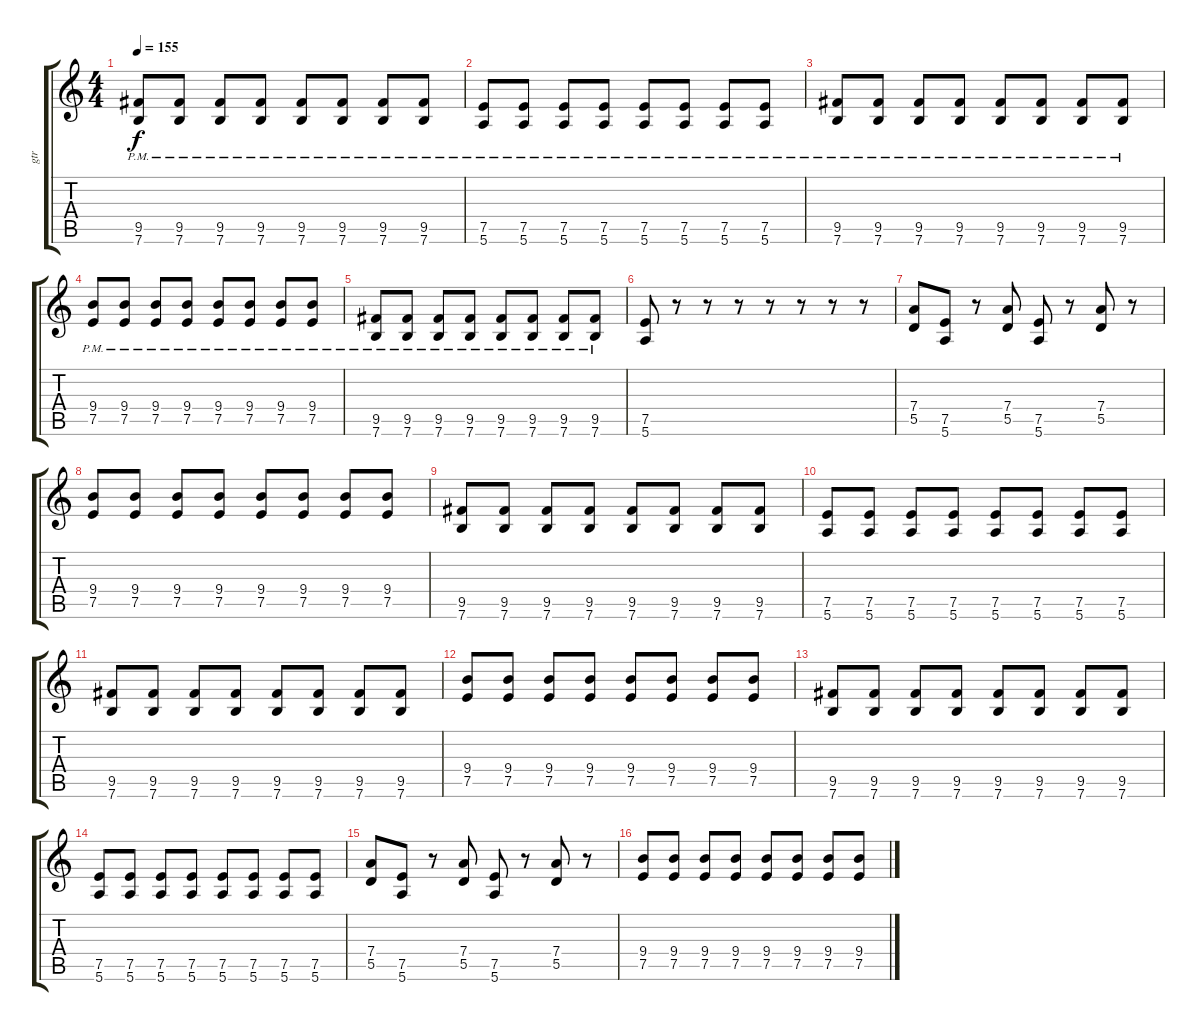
\track ("gtr" "gtr") {instrument overdrivenguitar}
\staff {score tabs}
\tuning (E4 B3 G3 D3 A2 E2) {hide}
\ts (4 4)
\tempo 155
\clef g2
\ks c
(9.5{pm} 7.6{pm}).8{dy f} (9.5{pm} 7.6{pm}).8 (9.5{pm} 7.6{pm}).8 (9.5{pm} 7.6{pm}).8 (9.5{pm} 7.6{pm}).8 (9.5{pm} 7.6{pm}).8 (9.5{pm} 7.6{pm}).8 (9.5{pm} 7.6{pm}).8 |
(7.5{pm} 5.6{pm}).8 (7.5{pm} 5.6{pm}).8 (7.5{pm} 5.6{pm}).8 (7.5{pm} 5.6{pm}).8 (7.5{pm} 5.6{pm}).8 (7.5{pm} 5.6{pm}).8 (7.5{pm} 5.6{pm}).8 (7.5{pm} 5.6{pm}).8 |
(9.5{pm} 7.6{pm}).8 (9.5{pm} 7.6{pm}).8 (9.5{pm} 7.6{pm}).8 (9.5{pm} 7.6{pm}).8 (9.5{pm} 7.6{pm}).8 (9.5{pm} 7.6{pm}).8 (9.5{pm} 7.6{pm}).8 (9.5{pm} 7.6{pm}).8 |
(9.4{pm} 7.5{pm}).8 (9.4{pm} 7.5{pm}).8 (9.4{pm} 7.5{pm}).8 (9.4{pm} 7.5{pm}).8 (9.4{pm} 7.5{pm}).8 (9.4{pm} 7.5{pm}).8 (9.4{pm} 7.5{pm}).8 (9.4{pm} 7.5{pm}).8 |
(9.5{pm} 7.6{pm}).8 (9.5{pm} 7.6{pm}).8 (9.5{pm} 7.6{pm}).8 (9.5{pm} 7.6{pm}).8 (9.5{pm} 7.6{pm}).8 (9.5{pm} 7.6{pm}).8 (9.5{pm} 7.6{pm}).8 (9.5{pm} 7.6{pm}).8 |
(7.5 5.6).8 r.8 r.8 r.8 r.8 r.8 r.8 r.8 |
(7.4 5.5).8 (7.5 5.6).8 r.8 (7.4 5.5).8 (7.5 5.6).8 r.8 (7.4 5.5).8 r.8 |
(9.4 7.5).8 (9.4 7.5).8 (9.4 7.5).8 (9.4 7.5).8 (9.4 7.5).8 (9.4 7.5).8 (9.4 7.5).8 (9.4 7.5).8 |
(9.5 7.6).8 (9.5 7.6).8 (9.5 7.6).8 (9.5 7.6).8 (9.5 7.6).8 (9.5 7.6).8 (9.5 7.6).8 (9.5 7.6).8 |
(7.5 5.6).8 (7.5 5.6).8 (7.5 5.6).8 (7.5 5.6).8 (7.5 5.6).8 (7.5 5.6).8 (7.5 5.6).8 (7.5 5.6).8 |
(9.5 7.6).8 (9.5 7.6).8 (9.5 7.6).8 (9.5 7.6).8 (9.5 7.6).8 (9.5 7.6).8 (9.5 7.6).8 (9.5 7.6).8 |
(9.4 7.5).8 (9.4 7.5).8 (9.4 7.5).8 (9.4 7.5).8 (9.4 7.5).8 (9.4 7.5).8 (9.4 7.5).8 (9.4 7.5).8 |
(9.5 7.6).8 (9.5 7.6).8 (9.5 7.6).8 (9.5 7.6).8 (9.5 7.6).8 (9.5 7.6).8 (9.5 7.6).8 (9.5 7.6).8 |
(7.5 5.6).8 (7.5 5.6).8 (7.5 5.6).8 (7.5 5.6).8 (7.5 5.6).8 (7.5 5.6).8 (7.5 5.6).8 (7.5 5.6).8 |
(7.4 5.5).8 (7.5 5.6).8 r.8 (7.4 5.5).8 (7.5 5.6).8 r.8 (7.4 5.5).8 r.8 |
(9.4 7.5).8 (9.4 7.5).8 (9.4 7.5).8 (9.4 7.5).8 (9.4 7.5).8 (9.4 7.5).8 (9.4 7.5).8 (9.4 7.5).8
